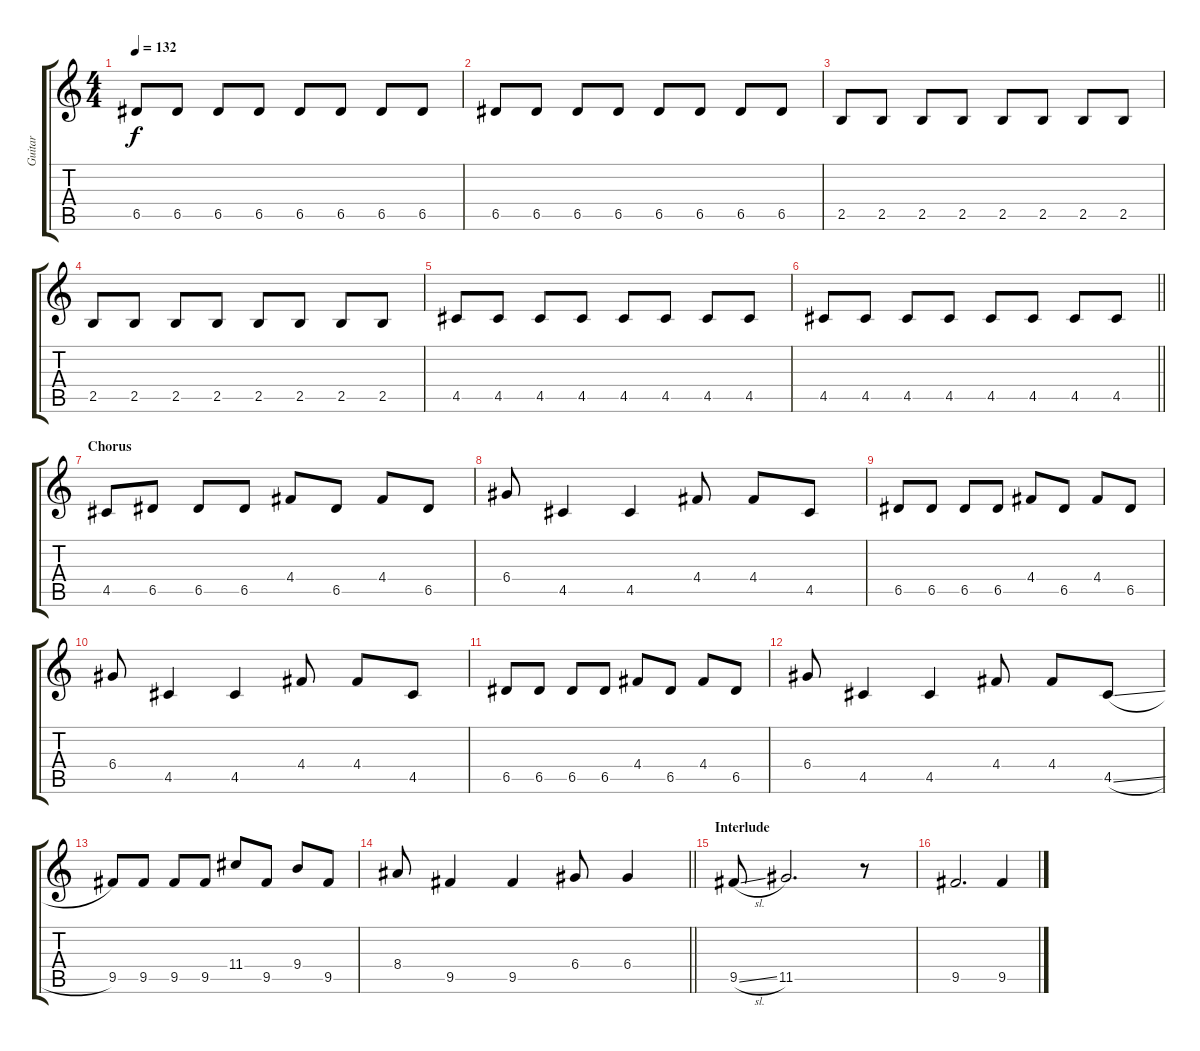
\track ("Guitar" "Guitar") {instrument electricguitarmuted}
\staff {score tabs}
\tuning (E4 B3 G3 D3 A2 E2) {hide}
\ts (4 4)
\tempo 132
\clef g2
\ks c
6.5.8{dy f} 6.5.8 6.5.8 6.5.8 6.5.8 6.5.8 6.5.8 6.5.8 |
6.5.8 6.5.8 6.5.8 6.5.8 6.5.8 6.5.8 6.5.8 6.5.8 |
2.5.8 2.5.8 2.5.8 2.5.8 2.5.8 2.5.8 2.5.8 2.5.8 |
2.5.8 2.5.8 2.5.8 2.5.8 2.5.8 2.5.8 2.5.8 2.5.8 |
4.5.8 4.5.8 4.5.8 4.5.8 4.5.8 4.5.8 4.5.8 4.5.8 |
\barLineRight lightlight
4.5.8 4.5.8 4.5.8 4.5.8 4.5.8 4.5.8 4.5.8 4.5.8 |
\section ("" "Chorus")
4.5.8{volume 13} 6.5.8 6.5.8 6.5.8 4.4.8 6.5.8 4.4.8 6.5.8 |
6.4.8 4.5.4 4.5.4 4.4.8 4.4.8 4.5.8 |
6.5.8 6.5.8 6.5.8 6.5.8 4.4.8 6.5.8 4.4.8 6.5.8 |
6.4.8 4.5.4 4.5.4 4.4.8 4.4.8 4.5.8 |
6.5.8 6.5.8 6.5.8 6.5.8 4.4.8 6.5.8 4.4.8 6.5.8 |
6.4.8 4.5.4 4.5.4 4.4.8 4.4.8 4.5{sl}.8 |
9.5.8 9.5.8 9.5.8 9.5.8 11.4.8 9.5.8 9.4.8 9.5.8 |
\barLineRight lightlight
8.4.8 9.5.4 9.5.4 6.4.8 6.4.4 |
\section ("" "Interlude")
9.5{sl}.8 11.5.2{d} r.8 |
9.5.2{d} 9.5.4
